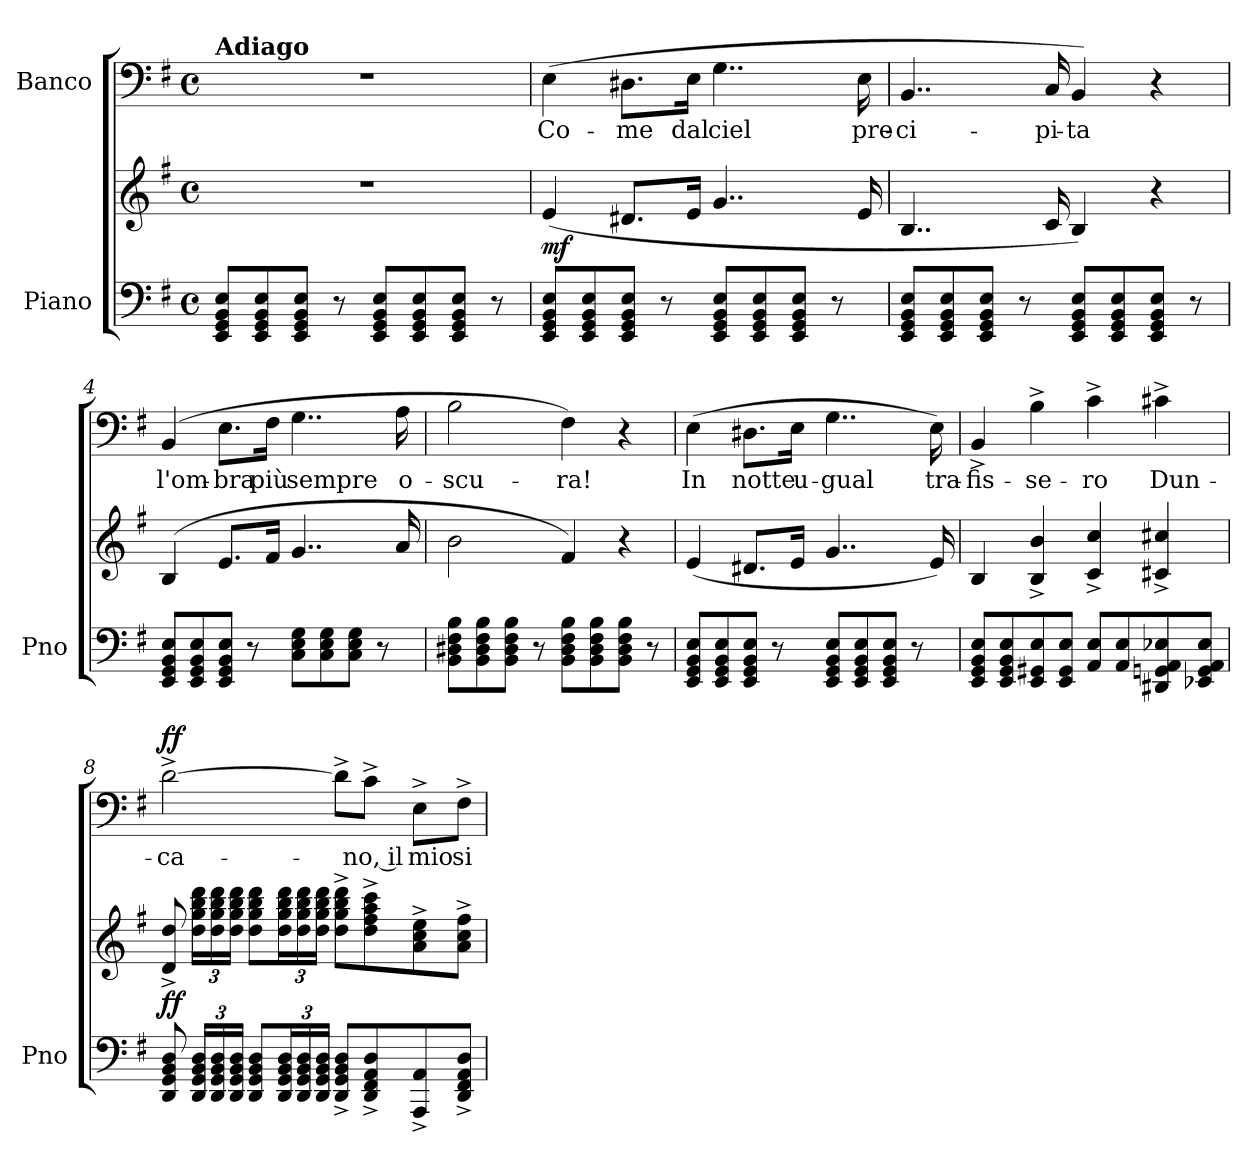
**kern	**kern	**dynam	**kern	**text	**dynam
*part2	*part2	*part2	*part1	*part1	*part1
*staff3	*staff2	*staff2/3	*staff1	*staff1	*staff1
*I"Piano	*	*	*I"Banco	*	*
*I'Pno	*	*	*	*	*
*clefF4	*clefG2	*	*clefF4	*	*
*k[f#]	*k[f#]	*	*k[f#]	*	*
*M4/4	*M4/4	*	*M4/4	*	*
*met(c)	*met(c)	*	*met(c)	*	*
*MM56	*MM56	*	*MM56	*	*
=1	=1	=1	=1	=1	=1
!	!	!	!LO:TX:a:B:t=Adiago	!	!
8EE/ 8GG/ 8BB/ 8E/L	1r	.	1r	.	.
8EE/ 8GG/ 8BB/ 8E/	.	.	.	.	.
8EE/ 8GG/ 8BB/ 8E/J	.	.	.	.	.
8r	.	.	.	.	.
8EE/ 8GG/ 8BB/ 8E/L	.	.	.	.	.
8EE/ 8GG/ 8BB/ 8E/	.	.	.	.	.
8EE/ 8GG/ 8BB/ 8E/J	.	.	.	.	.
8r	.	.	.	.	.
=2	=2	=2	=2	=2	=2
!	!	!LO:DY:b	!	!	!
8EE/ 8GG/ 8BB/ 8E/L	(4e/	mf	(4E\	Co-	.
8EE/ 8GG/ 8BB/ 8E/	.	.	.	.	.
8EE/ 8GG/ 8BB/ 8E/J	8.d#X/L	.	8.D#X\L	-me	.
8r	.	.	.	.	.
.	16e/Jk	.	16E\Jk	dal	.
8EE/ 8GG/ 8BB/ 8E/L	4..g/	.	4..G\	ciel	.
8EE/ 8GG/ 8BB/ 8E/	.	.	.	.	.
8EE/ 8GG/ 8BB/ 8E/J	.	.	.	.	.
8r	.	.	.	.	.
.	16e/	.	16E\	pre-	.
=3	=3	=3	=3	=3	=3
8EE/ 8GG/ 8BB/ 8E/L	4..B/	.	4..BB/	-ci-	.
8EE/ 8GG/ 8BB/ 8E/	.	.	.	.	.
8EE/ 8GG/ 8BB/ 8E/J	.	.	.	.	.
8r	.	.	.	.	.
.	16c/	.	16C/	-pi-	.
8EE/ 8GG/ 8BB/ 8E/L	4B/)	.	4BB/)	-ta	.
8EE/ 8GG/ 8BB/ 8E/	.	.	.	.	.
8EE/ 8GG/ 8BB/ 8E/J	4r	.	4r	.	.
8r	.	.	.	.	.
!!LO:LB:g=z
=4	=4	=4	=4	=4	=4
8EE/ 8GG/ 8BB/ 8E/L	(4B/	.	(4BB/	l'om-	.
8EE/ 8GG/ 8BB/ 8E/	.	.	.	.	.
8EE/ 8GG/ 8BB/ 8E/J	8.e/L	.	8.E\L	-bra	.
8r	.	.	.	.	.
.	16f#/Jk	.	16F#\Jk	più	.
8C\ 8E\ 8G\L	4..g/	.	4..G\	sempre	.
8C\ 8E\ 8G\	.	.	.	.	.
8C\ 8E\ 8G\J	.	.	.	.	.
8r	.	.	.	.	.
.	16a/	.	16A\	o-	.
=5	=5	=5	=5	=5	=5
8BB\ 8D#X\ 8F#\ 8B\L	2b\	.	2B\	-scu-	.
8BB\ 8D#\ 8F#\ 8B\	.	.	.	.	.
8BB\ 8D#\ 8F#\ 8B\J	.	.	.	.	.
8r	.	.	.	.	.
8BB\ 8D#\ 8F#\ 8B\L	4f#/)	.	4F#\)	-ra!	.
8BB\ 8D#\ 8F#\ 8B\	.	.	.	.	.
8BB\ 8D#\ 8F#\ 8B\J	4r	.	4r	.	.
8r	.	.	.	.	.
=6	=6	=6	=6	=6	=6
8EE/ 8GG/ 8BB/ 8E/L	(4e/	.	(4E\	In	.
8EE/ 8GG/ 8BB/ 8E/	.	.	.	.	.
8EE/ 8GG/ 8BB/ 8E/J	8.d#X/L	.	8.D#X\L	notte	.
8r	.	.	.	.	.
.	16e/Jk	.	16E\Jk	u-	.
8EE/ 8GG/ 8BB/ 8E/L	4..g/	.	4..G\	-gual	.
8EE/ 8GG/ 8BB/ 8E/	.	.	.	.	.
8EE/ 8GG/ 8BB/ 8E/J	.	.	.	.	.
8r	.	.	.	.	.
.	16e/)	.	16E\)	tra-	.
!!LO:LB:g=z
=7	=7	=7	=7	=7	=7
8EE/ 8GG/ 8BB/ 8E/L	4B/	.	4BB^/	-fis-	.
8EE/ 8GG/ 8BB/ 8E/	.	.	.	.	.
8EE/ 8GG#X/ 8E/	4B/^ 4b/^	.	4B^\	-se-	.
8EE/ 8GG#/ 8E/J	.	.	.	.	.
8AA/ 8E/L	4c/^ 4cc/^	.	4c^\	-ro	.
8AA/ 8E/	.	.	.	.	.
8DD#X/ 8GGn/ 8AA/ 8E-X/	4c#X/^ 4cc#X/^	.	4c#X^\	Dun-	.
8EE-X/ 8GG/ 8AA/ 8E-/J	.	.	.	.	.
=8	=8	=8	=8	=8	=8
!	!	!LO:DY:b	!	!	!LO:DY:a
8DD/ 8GG/ 8BB/ 8D/	8d/^ 8dd/^	ff	[2d^\	-ca-	ff
*Xbrackettup	*Xbrackettup	*	*	*	*
24DD/ 24GG/ 24BB/ 24D/LL	24dd\ 24gg\ 24bb\ 24ddd\LL	.	.	.	.
24DD/ 24GG/ 24BB/ 24D/	24dd\ 24gg\ 24bb\ 24ddd\	.	.	.	.
24DD/ 24GG/ 24BB/ 24D/JJ	24dd\ 24gg\ 24bb\ 24ddd\JJ	.	.	.	.
8DD/ 8GG/ 8BB/ 8D/L	8dd\ 8gg\ 8bb\ 8ddd\L	.	.	.	.
24DD/ 24GG/ 24BB/ 24D/L	24dd\ 24gg\ 24bb\ 24ddd\L	.	.	.	.
24DD/ 24GG/ 24BB/ 24D/	24dd\ 24gg\ 24bb\ 24ddd\	.	.	.	.
24DD/ 24GG/ 24BB/ 24D/JJ	24dd\ 24gg\ 24bb\ 24ddd\JJ	.	.	.	.
8DD/^ 8GG/^ 8BB/^ 8D/^L	8dd\^ 8gg\^ 8bb\^ 8ddd\^L	.	8d^\L]	.	.
8DD/^ 8FF#/^ 8AA/^ 8D/^	8dd\^ 8ff#\^ 8aa\^ 8ccc\^	.	8c^\J	-no, il	.
8AAA/^ 8AA/^	8a\^ 8cc\^ 8ee\^	.	8E^\L	mio	.
8DD/^ 8FF#/^ 8AA/^ 8D/^J	8a\^ 8cc\^ 8ff#\^J	.	8F#^\J	si-	.
=	=	=	=	=	=
*-	*-	*-	*-	*-	*-
